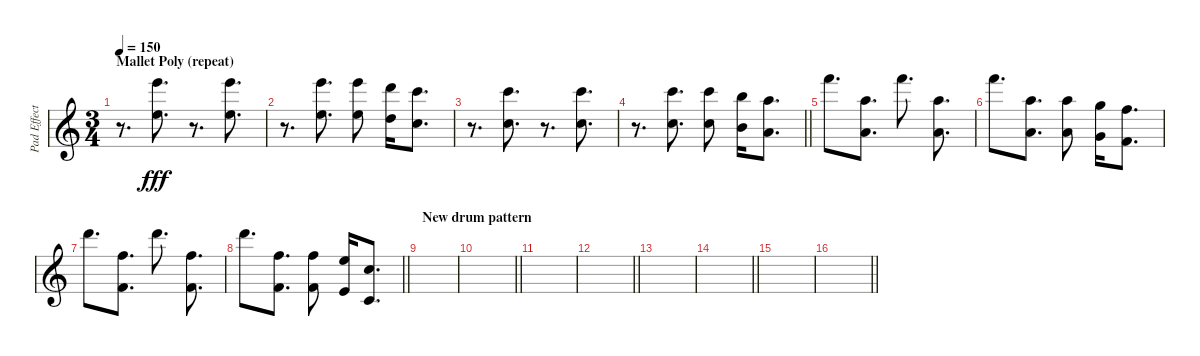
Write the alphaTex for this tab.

\track ("Pad Effect 2 (depth)" "Pad Effect") {instrument dulcimer}
\staff {score}
\tuning (E4 B3 G3 D3 A2 E2) {hide}
\ts (3 4)
\section ("" "Mallet Poly (repeat)")
\tempo 150
\clef g2
\ks c
r.8{d dy fff} (29.2 21.3).8{d} r.8{d} (29.2 21.3).8{d} |
r.8{d} (29.2 21.3).8{d} (29.2 21.3).8 (27.2 19.3).16 (25.2 17.3).8{d} |
r.8{d} (25.2 17.3).8{d} r.8{d} (25.2 17.3).8{d} |
\barLineRight lightlight
r.8{d} (25.2 17.3).8{d} (25.2 17.3).8 (24.2 16.3).16 (22.2 14.3).8{d} |
25.1.8{d} (22.2 14.3).8{d} 25.1.8{d} (22.2 14.3).8{d} |
25.1.8{d} (22.2 14.3).8{d} (22.2 14.3).8 (20.2 12.3).16 (18.2 10.3).8{d} |
22.1.8{d} (18.2 10.3).8{d} 22.1.8{d} (18.2 10.3).8{d} |
\barLineRight lightlight
22.1.8{d} (18.2 10.3).8{d} (18.2 10.3).8 (17.2 9.3).16 (17.3 10.4).8{d} |
\section ("" "New drum pattern")
|
\barLineRight lightlight
|
|
\barLineRight lightlight
|
|
\barLineRight lightlight
|
|
\barLineRight lightlight
